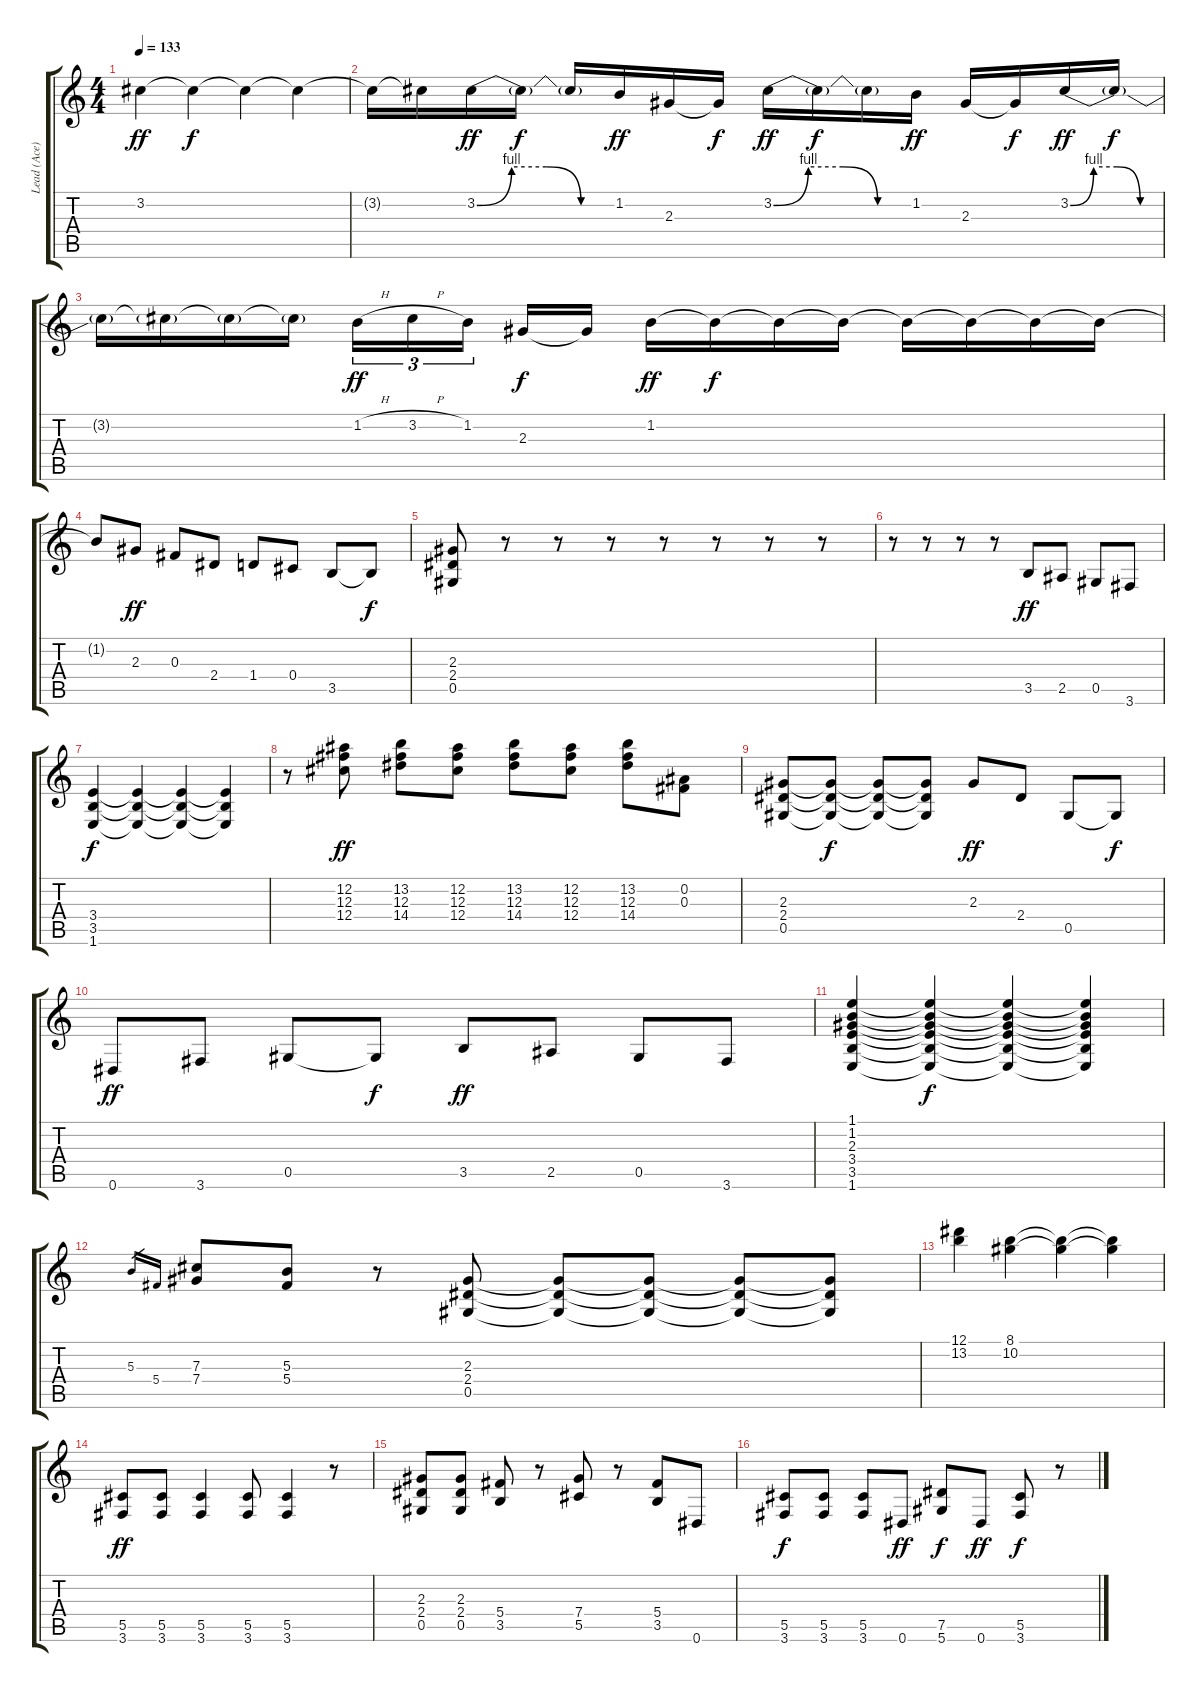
\track ("Lead (Ace)" "Lead (Ace)") {instrument distortionguitar}
\staff {score tabs}
\tuning (Eb4 Bb3 Gb3 Db3 Ab2 Eb2) {hide}
\ts (4 4)
\tempo 133
\clef g2
\ks c
3.2.4{dy ff} 3.2{t}.4{dy f} 3.2{t}.4 3.2{t}.4 |
3.2{t}.16 3.2{t}.16 3.2{be (custom 0 0 15 4 30 4 45 0 60 0)}.16{dy ff} 3.2{t}.16{dy f} 3.2{t}.16 1.2.16{dy ff} 2.3.16 2.3{t}.16{dy f} 3.2{be (custom 0 0 15 4 30 4 45 0 60 0)}.16{dy ff} 3.2{t}.16{dy f} 3.2{t}.16 1.2.16{dy ff} 2.3.16 2.3{t}.16{dy f} 3.2{be (custom 0 0 15 4 30 4 45 0 60 0)}.16{dy ff} 3.2{t}.16{dy f} |
3.2{t}.16 3.2{t}.16 3.2{t}.16 3.2{t}.16 1.2{h}.16{tu (3 2) dy ff} 3.2{h}.16{tu (3 2)} 1.2.16{tu (3 2) beam splitsecondary} 2.3.16{dy f} 2.3{t}.16 1.2.16{dy ff} 1.2{t}.16{dy f} 1.2{t}.16 1.2{t}.16 1.2{t}.16 1.2{t}.16 1.2{t}.16 1.2{t}.16 |
1.2{t}.8 2.3.8{dy ff} 0.3.8 2.4.8 1.4.8 0.4.8 3.5.8 3.5{t}.8{dy f} |
(2.3 2.4 0.5).8 r.8 r.8 r.8 r.8 r.8 r.8 r.8 |
r.8 r.8 r.8 r.8 3.5.8{dy ff} 2.5.8 0.5.8 3.6.8 |
(3.4 3.5 1.6).4{dy f} (3.4{t} 3.5{t} 1.6{t}).4 (3.4{t} 3.5{t} 1.6{t}).4 (3.4{t} 3.5{t} 1.6{t}).4 |
r.8 (12.2 12.3 12.4).8{dy ff} (13.2 12.3 14.4).8 (12.2 12.3 12.4).8 (13.2 12.3 14.4).8 (12.2 12.3 12.4).8 (13.2 12.3 14.4).8 (0.2 0.3).8 |
(2.3 2.4 0.5).8{instrument distortionguitar} (2.3{t} 2.4{t} 0.5{t}).8{dy f} (2.3{t} 2.4{t} 0.5{t}).8 (2.3{t} 2.4{t} 0.5{t}).8 2.3.8{dy ff} 2.4.8 0.5.8 0.5{t}.8{dy f} |
0.6.8{dy ff} 3.6.8 0.5.8 0.5{t}.8{dy f} 3.5.8{dy ff} 2.5.8 0.5.8 3.6.8 |
(1.1 1.2 2.3 3.4 3.5 1.6).4 (1.1{t} 1.2{t} 2.3{t} 3.4{t} 3.5{t} 1.6{t}).4{dy f} (1.1{t} 1.2{t} 2.3{t} 3.4{t} 3.5{t} 1.6{t}).4 (1.1{t} 1.2{t} 2.3{t} 3.4{t} 3.5{t} 1.6{t}).4 |
5.3.16{gr} 5.4.16{gr} (7.3 7.4).8 (5.3 5.4).8 r.8 (2.3 2.4 0.5).8 (2.3{t} 2.4{t} 0.5{t}).8 (2.3{t} 2.4{t} 0.5{t}).8 (2.3{t} 2.4{t} 0.5{t}).8 (2.3{t} 2.4{t} 0.5{t}).8 |
(12.1 13.2).4 (8.1 10.2).4 (8.1{t} 10.2{t}).4 (8.1{t} 10.2{t}).4 |
(5.5 3.6).8{dy ff} (5.5 3.6).8 (5.5 3.6).4 (5.5 3.6).8 (5.5 3.6).4 r.8 |
(2.3 2.4 0.5).8 (2.3 2.4 0.5).8 (5.4 3.5).8 r.8 (7.4 5.5).8 r.8 (5.4 3.5).8 0.6.8 |
(5.5 3.6).8{dy f} (5.5 3.6).8 (5.5 3.6).8 0.6.8{dy ff} (7.5 5.6).8{dy f} 0.6.8{dy ff} (5.5 3.6).8{dy f} r.8
